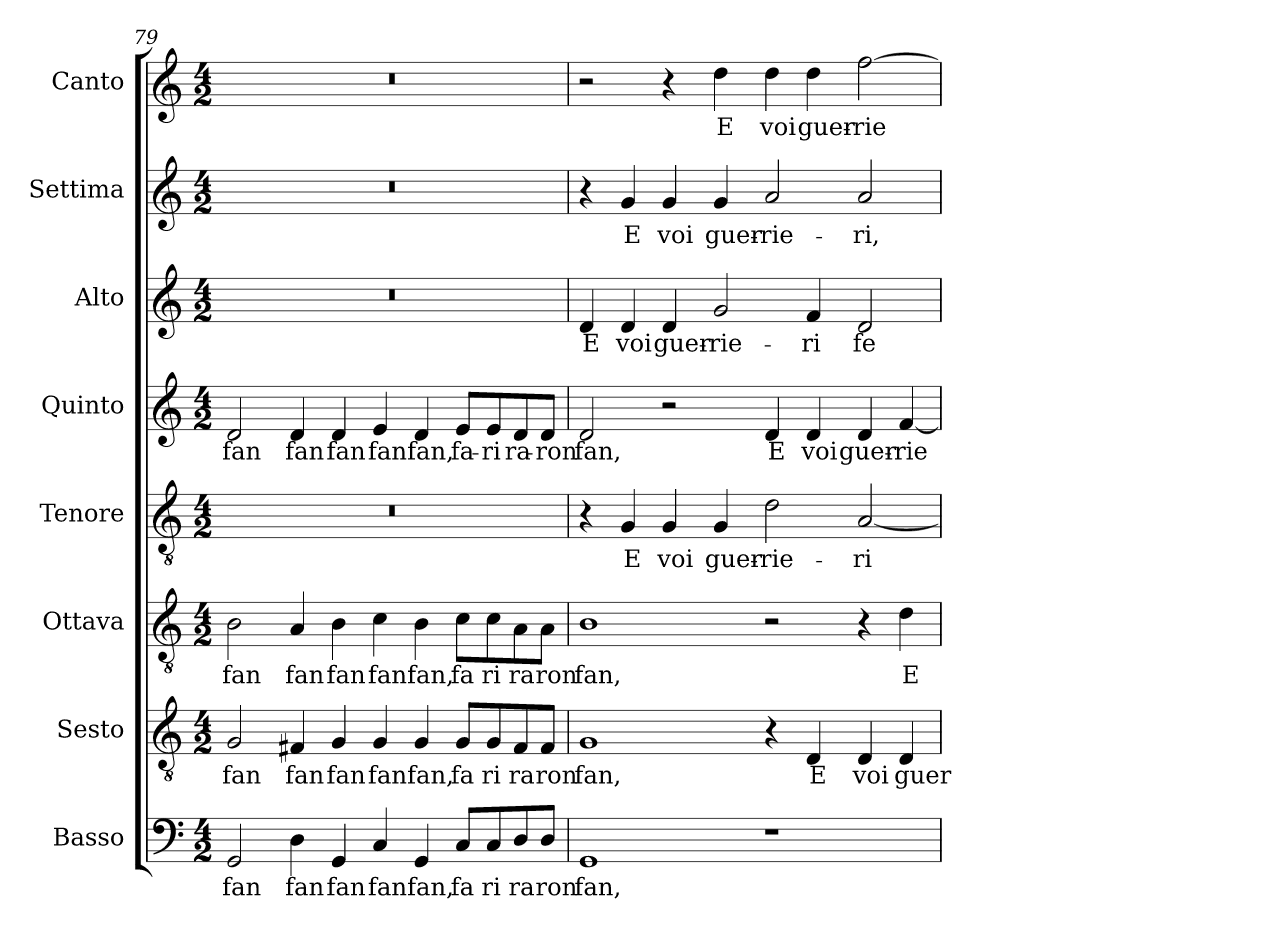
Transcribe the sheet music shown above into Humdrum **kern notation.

**kern	**text	**kern	**text	**kern	**text	**kern	**text	**kern	**text	**kern	**text	**kern	**text	**kern	**text
*part8	*part8	*part7	*part7	*part6	*part6	*part5	*part5	*part4	*part4	*part3	*part3	*part2	*part2	*part1	*part1
*staff8	*staff8	*staff7	*staff7	*staff6	*staff6	*staff5	*staff5	*staff4	*staff4	*staff3	*staff3	*staff2	*staff2	*staff1	*staff1
*I"Basso	*	*I"Sesto	*	*I"Ottava	*	*I"Tenore	*	*I"Quinto	*	*I"Alto	*	*I"Settima	*	*I"Canto	*
*I'Basso	*	*I'Sesto	*	*I'Ottava	*	*I'Tenore	*	*I'Quinto	*	*I'Alto	*	*I'Settima	*	*I'Canto	*
!!LO:PB:g=z
*clefF4	*	*clefGv2	*	*clefGv2	*	*clefGv2	*	*clefG2	*	*clefG2	*	*clefG2	*	*clefG2	*
*M4/2	*	*M4/2	*	*M4/2	*	*M4/2	*	*M4/2	*	*M4/2	*	*M4/2	*	*M4/2	*
=79	=79	=79	=79	=79	=79	=79	=79	=79	=79	=79	=79	=79	=79	=79	=79
!	!LO:LY:b:cj	!	!LO:LY:b:cj	!	!LO:LY:b:cj	!	!	!	!LO:LY:b:cj	!	!	!	!	!	!
2GG/	fan	2G/	fan	2B\	fan	0r	.	2d/	fan	0r	.	0r	.	0r	.
!	!LO:LY:b:cj	!	!LO:LY:b:cj	!	!LO:LY:b:cj	!	!	!	!LO:LY:b:cj	!	!	!	!	!	!
4D\	fan	4F#X/	fan	4A/	fan	.	.	4d/	fan	.	.	.	.	.	.
!	!LO:LY:b:cj	!	!LO:LY:b:cj	!	!LO:LY:b:cj	!	!	!	!LO:LY:b:cj	!	!	!	!	!	!
4GG/	fan	4G/	fan	4B\	fan	.	.	4d/	fan	.	.	.	.	.	.
!	!LO:LY:b:cj	!	!LO:LY:b:cj	!	!LO:LY:b:cj	!	!	!	!LO:LY:b:cj	!	!	!	!	!	!
4C/	fan	4G/	fan	4c\	fan	.	.	4e/	fan	.	.	.	.	.	.
!	!LO:LY:b:cj	!	!LO:LY:b:cj	!	!LO:LY:b:cj	!	!	!	!LO:LY:b:cj	!	!	!	!	!	!
4GG/	fan,	4G/	fan,	4B\	fan,	.	.	4d/	fan,	.	.	.	.	.	.
!	!LO:LY:b:cj	!	!LO:LY:b:cj	!	!LO:LY:b:cj	!	!	!	!LO:LY:b:cj	!	!	!	!	!	!
8C/L	fa	8G/L	fa	8c\L	fa	.	.	8e/L	fa-	.	.	.	.	.	.
!	!LO:LY:b:cj	!	!LO:LY:b:cj	!	!LO:LY:b:cj	!	!	!	!LO:LY:b:cj	!	!	!	!	!	!
8C/	ri	8G/	ri	8c\	ri	.	.	8e/	-ri	.	.	.	.	.	.
!	!LO:LY:b:cj	!	!LO:LY:b:cj	!	!LO:LY:b:cj	!	!	!	!LO:LY:b:cj	!	!	!	!	!	!
8D/	ra	8F#/	ra	8A\	ra	.	.	8d/	ra-	.	.	.	.	.	.
!	!LO:LY:b:cj	!	!LO:LY:b:cj	!	!LO:LY:b:cj	!	!	!	!LO:LY:b:cj	!	!	!	!	!	!
8D/J	ron	8F#/J	ron	8A\J	ron	.	.	8d/J	-ron	.	.	.	.	.	.
=80	=80	=80	=80	=80	=80	=80	=80	=80	=80	=80	=80	=80	=80	=80	=80
!	!LO:LY:b:cj	!	!LO:LY:b:cj	!	!LO:LY:b:cj	!	!	!	!LO:LY:b:cj	!	!LO:LY:b:cj	!	!	!	!
1GG	fan,	1G	fan,	1B	fan,	4r	.	2d/	fan,	4d/	E	4r	.	2r	.
!	!	!	!	!	!	!	!LO:LY:b:cj	!	!	!	!LO:LY:b:cj	!	!LO:LY:b:cj	!	!
.	.	.	.	.	.	4G/	E	.	.	4d/	voi	4g/	E	.	.
!	!	!	!	!	!	!	!LO:LY:b:cj	!	!	!	!LO:LY:b:cj	!	!LO:LY:b:cj	!	!
.	.	.	.	.	.	4G/	voi	2r	.	4d/	guer-	4g/	voi	4r	.
!	!	!	!	!	!	!	!LO:LY:b:cj	!	!	!	!LO:LY:b:cj	!	!LO:LY:b:cj	!	!LO:LY:b:cj
.	.	.	.	.	.	4G/	guer-	.	.	2g/	-rie-	4g/	guer-	4dd\	E
!	!	!	!	!	!	!	!LO:LY:b:cj	!	!LO:LY:b:cj	!	!	!	!LO:LY:b:cj	!	!LO:LY:b:cj
1r	.	4r	.	2r	.	2d\	-rie-	4d/	E	.	.	2a/	-rie-	4dd\	voi
!	!	!	!LO:LY:b:cj	!	!	!	!	!	!LO:LY:b:cj	!	!LO:LY:b:cj	!	!	!	!LO:LY:b:cj
.	.	4D/	E	.	.	.	.	4d/	voi	4f/	-ri	.	.	4dd\	guer-
!	!	!	!LO:LY:b:cj	!	!	!	!LO:LY:b:cj	!	!LO:LY:b:cj	!	!LO:LY:b:cj	!	!LO:LY:b:cj	!	!LO:LY:b
.	.	4D/	voi	4r	.	[<2A/	-ri	4d/	guer-	2d/	fe-	2a/	-ri,	[>2ff\	-rie-
!	!	!	!LO:LY:b:cj	!	!LO:LY:b:cj	!	!	!	!LO:LY:b	!	!	!	!	!	!
.	.	4D/	guer	4d\	E	.	.	[<4f/	-rie-	.	.	.	.	.	.
=	=	=	=	=	=	=	=	=	=	=	=	=	=	=	=
*-	*-	*-	*-	*-	*-	*-	*-	*-	*-	*-	*-	*-	*-	*-	*-
